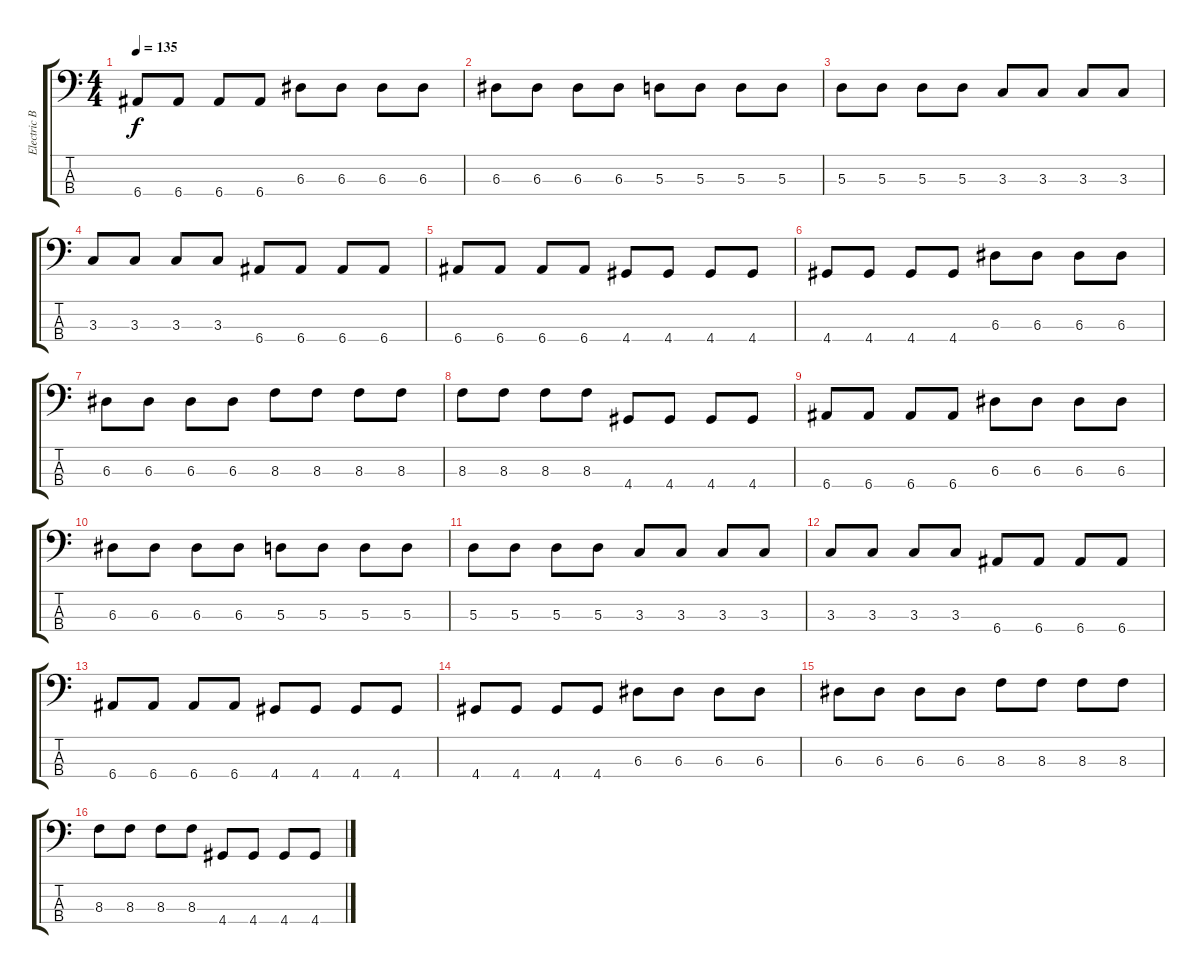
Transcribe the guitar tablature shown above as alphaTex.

\track ("Electric Bass" "Electric B") {instrument electricbassfinger}
\staff {score tabs}
\tuning (G2 D2 A1 E1) {hide}
\ts (4 4)
\tempo 135
\clef f4
\ks c
6.4.8{dy f} 6.4.8 6.4.8 6.4.8 6.3.8 6.3.8 6.3.8 6.3.8 |
6.3.8 6.3.8 6.3.8 6.3.8 5.3.8 5.3.8 5.3.8 5.3.8 |
5.3.8 5.3.8 5.3.8 5.3.8 3.3.8 3.3.8 3.3.8 3.3.8 |
3.3.8 3.3.8 3.3.8 3.3.8 6.4.8 6.4.8 6.4.8 6.4.8 |
6.4.8 6.4.8 6.4.8 6.4.8 4.4.8 4.4.8 4.4.8 4.4.8 |
4.4.8 4.4.8 4.4.8 4.4.8 6.3.8 6.3.8 6.3.8 6.3.8 |
6.3.8 6.3.8 6.3.8 6.3.8 8.3.8 8.3.8 8.3.8 8.3.8 |
8.3.8 8.3.8 8.3.8 8.3.8 4.4.8 4.4.8 4.4.8 4.4.8 |
6.4.8 6.4.8 6.4.8 6.4.8 6.3.8 6.3.8 6.3.8 6.3.8 |
6.3.8 6.3.8 6.3.8 6.3.8 5.3.8 5.3.8 5.3.8 5.3.8 |
5.3.8 5.3.8 5.3.8 5.3.8 3.3.8 3.3.8 3.3.8 3.3.8 |
3.3.8 3.3.8 3.3.8 3.3.8 6.4.8 6.4.8 6.4.8 6.4.8 |
6.4.8 6.4.8 6.4.8 6.4.8 4.4.8 4.4.8 4.4.8 4.4.8 |
4.4.8 4.4.8 4.4.8 4.4.8 6.3.8 6.3.8 6.3.8 6.3.8 |
6.3.8 6.3.8 6.3.8 6.3.8 8.3.8 8.3.8 8.3.8 8.3.8 |
8.3.8 8.3.8 8.3.8 8.3.8 4.4.8 4.4.8 4.4.8 4.4.8
